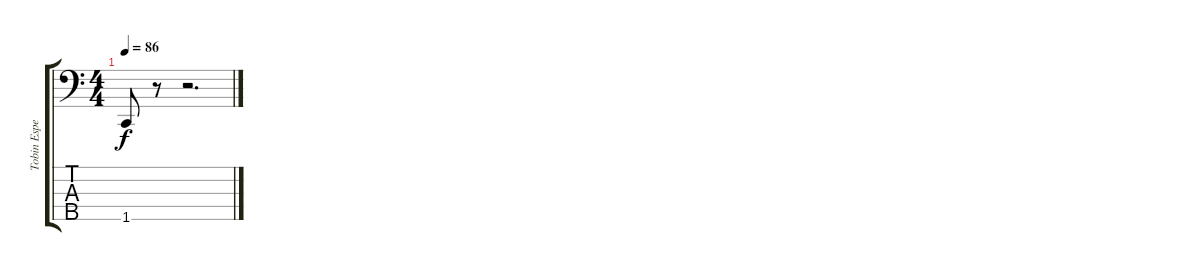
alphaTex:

\track ("Tobin Esperance - Bass" "Tobin Espe") {instrument electricbassfinger}
\staff {score tabs}
\tuning (G2 D2 A1 E1 B0) {hide}
\ts (4 4)
\tempo 86
\clef f4
\ks c
1.5.8{dy f} r.8 r.2{d}
